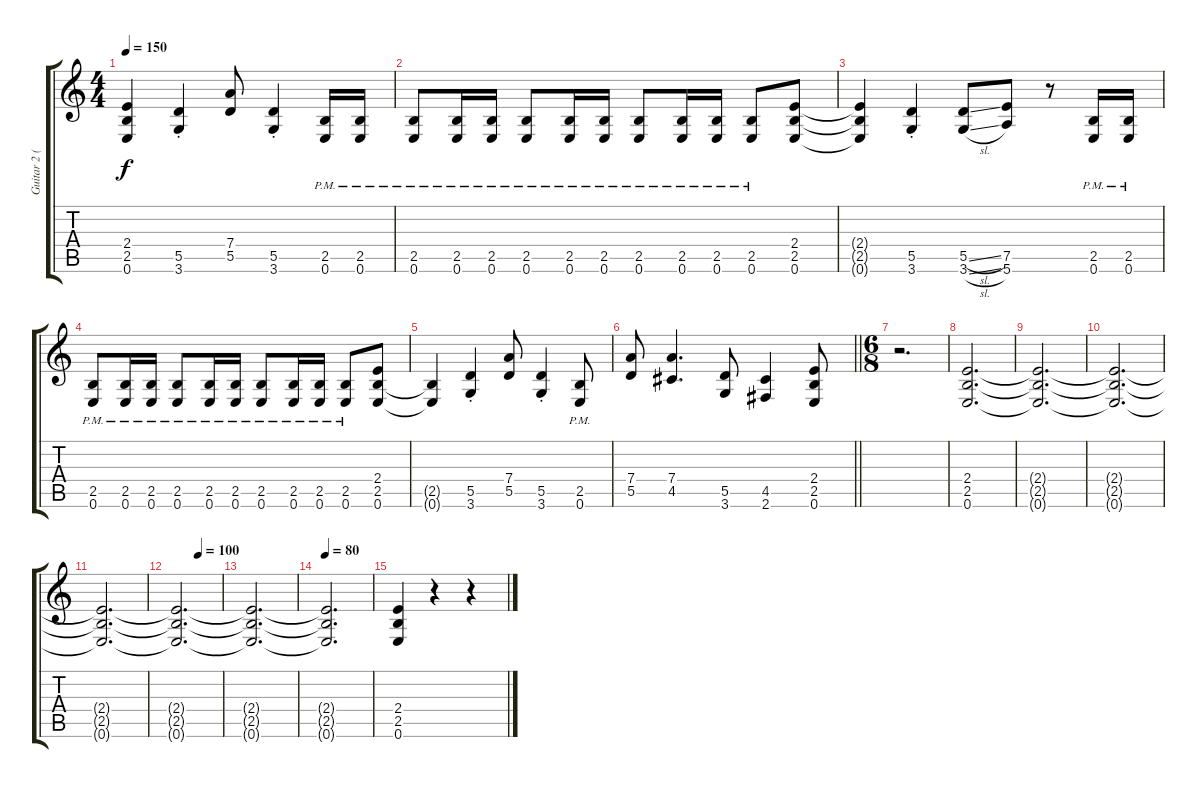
\track ("Guitar 2 (Murray)" "Guitar 2 (") {instrument distortionguitar}
\staff {score tabs}
\tuning (E4 B3 G3 D3 A2 E2) {hide}
\ts (4 4)
\tempo 150
\clef g2
\ks c
(2.4{t} 2.5{t} 0.6{t}).4{dy f} (5.5{st} 3.6{st}).4 (7.4 5.5).8 (5.5{st} 3.6{st}).4 (2.5{pm} 0.6{pm}).16 (2.5{pm} 0.6{pm}).16 |
(2.5{pm} 0.6{pm}).8 (2.5{pm} 0.6{pm}).16 (2.5{pm} 0.6{pm}).16 (2.5{pm} 0.6{pm}).8 (2.5{pm} 0.6{pm}).16 (2.5{pm} 0.6{pm}).16 (2.5{pm} 0.6{pm}).8 (2.5{pm} 0.6{pm}).16 (2.5{pm} 0.6{pm}).16 (2.5{pm} 0.6{pm}).8 (2.4 2.5 0.6).8 |
(2.4{t} 2.5{t} 0.6{t}).4 (5.5{st} 3.6{st}).4 (5.5{sl} 3.6{sl}).8 (7.5 5.6).8 r.8 (2.5{pm} 0.6{pm}).16 (2.5{pm} 0.6{pm}).16 |
(2.5{pm} 0.6{pm}).8 (2.5{pm} 0.6{pm}).16 (2.5{pm} 0.6{pm}).16 (2.5{pm} 0.6{pm}).8 (2.5{pm} 0.6{pm}).16 (2.5{pm} 0.6{pm}).16 (2.5{pm} 0.6{pm}).8 (2.5{pm} 0.6{pm}).16 (2.5{pm} 0.6{pm}).16 (2.5{pm} 0.6{pm}).8 (2.4 2.5 0.6).8 |
(2.5{t} 0.6{t}).4 (5.5{st} 3.6{st}).4 (7.4 5.5).8 (5.5{st} 3.6{st}).4 (2.5{pm} 0.6{pm}).8 |
\barLineRight lightlight
(7.4 5.5).8 (7.4 4.5).4{d} (5.5 3.6).8 (4.5 2.6).4 (2.4 2.5 0.6).8 |
\ts (6 8)
r.2{d} |
(2.4 2.5 0.6).2{d} |
(2.4{t} 2.5{t} 0.6{t}).2{d} |
(2.4{t} 2.5{t} 0.6{t}).2{d} |
(2.4{t} 2.5{t} 0.6{t}).2{d} |
\tempo (100 0.5)
(2.4{t} 2.5{t} 0.6{t}).2{d} |
(2.4{t} 2.5{t} 0.6{t}).2{d} |
\tempo 80
(2.4{t} 2.5{t} 0.6{t}).2{d} |
(2.4 2.5 0.6).4 r.4 r.4
